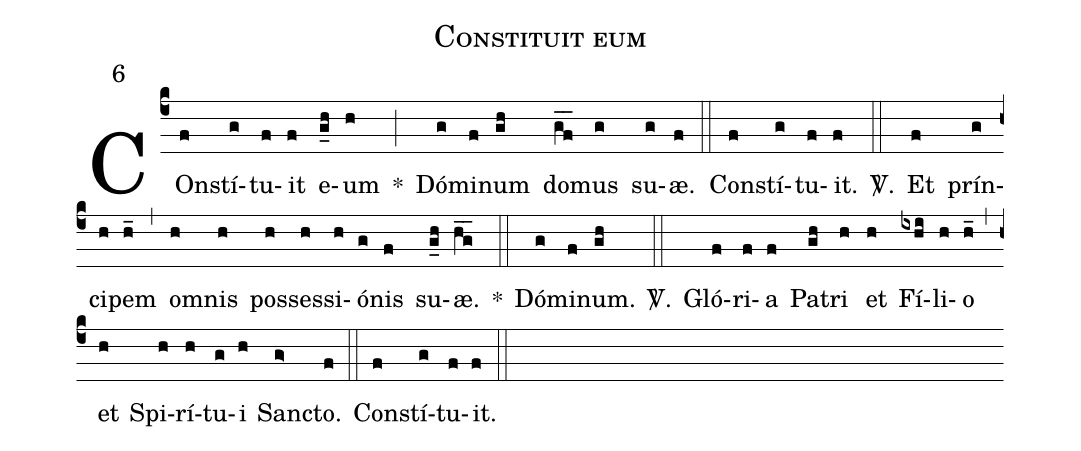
name: Constituit eum;
mode: 6;
%%
(c4)
COn(f)stí(g)tu(f)it(f) e(g_h)um(h) *(;)
Dó(g)mi(f)num(gh) do(gf__)mus(g) su(g)æ.(f) (::)
Con(f)stí(g)tu(f)it.(f) <sp>V/</sp>.(::)
Et(f) prín(g)ci(h)pem(h_) (,)
o(h)mnis(h) pos(h)ses(h)si(h)ó(g)nis(f) su(g_h)æ.(hg__) *(::)
Dó(g)mi(f)num.(gh) <sp>V/</sp>.(::)
Gló(f)ri(f)a(f) Pa(gh)tri(h) et(h) Fí(ixhi)li(h)o(h_) (,)
et(h) Spi(h)rí(h)tu(g)i(h) San(g>)cto.(f) (::)
Con(f)stí(g)tu(f)it.(f) (::)
